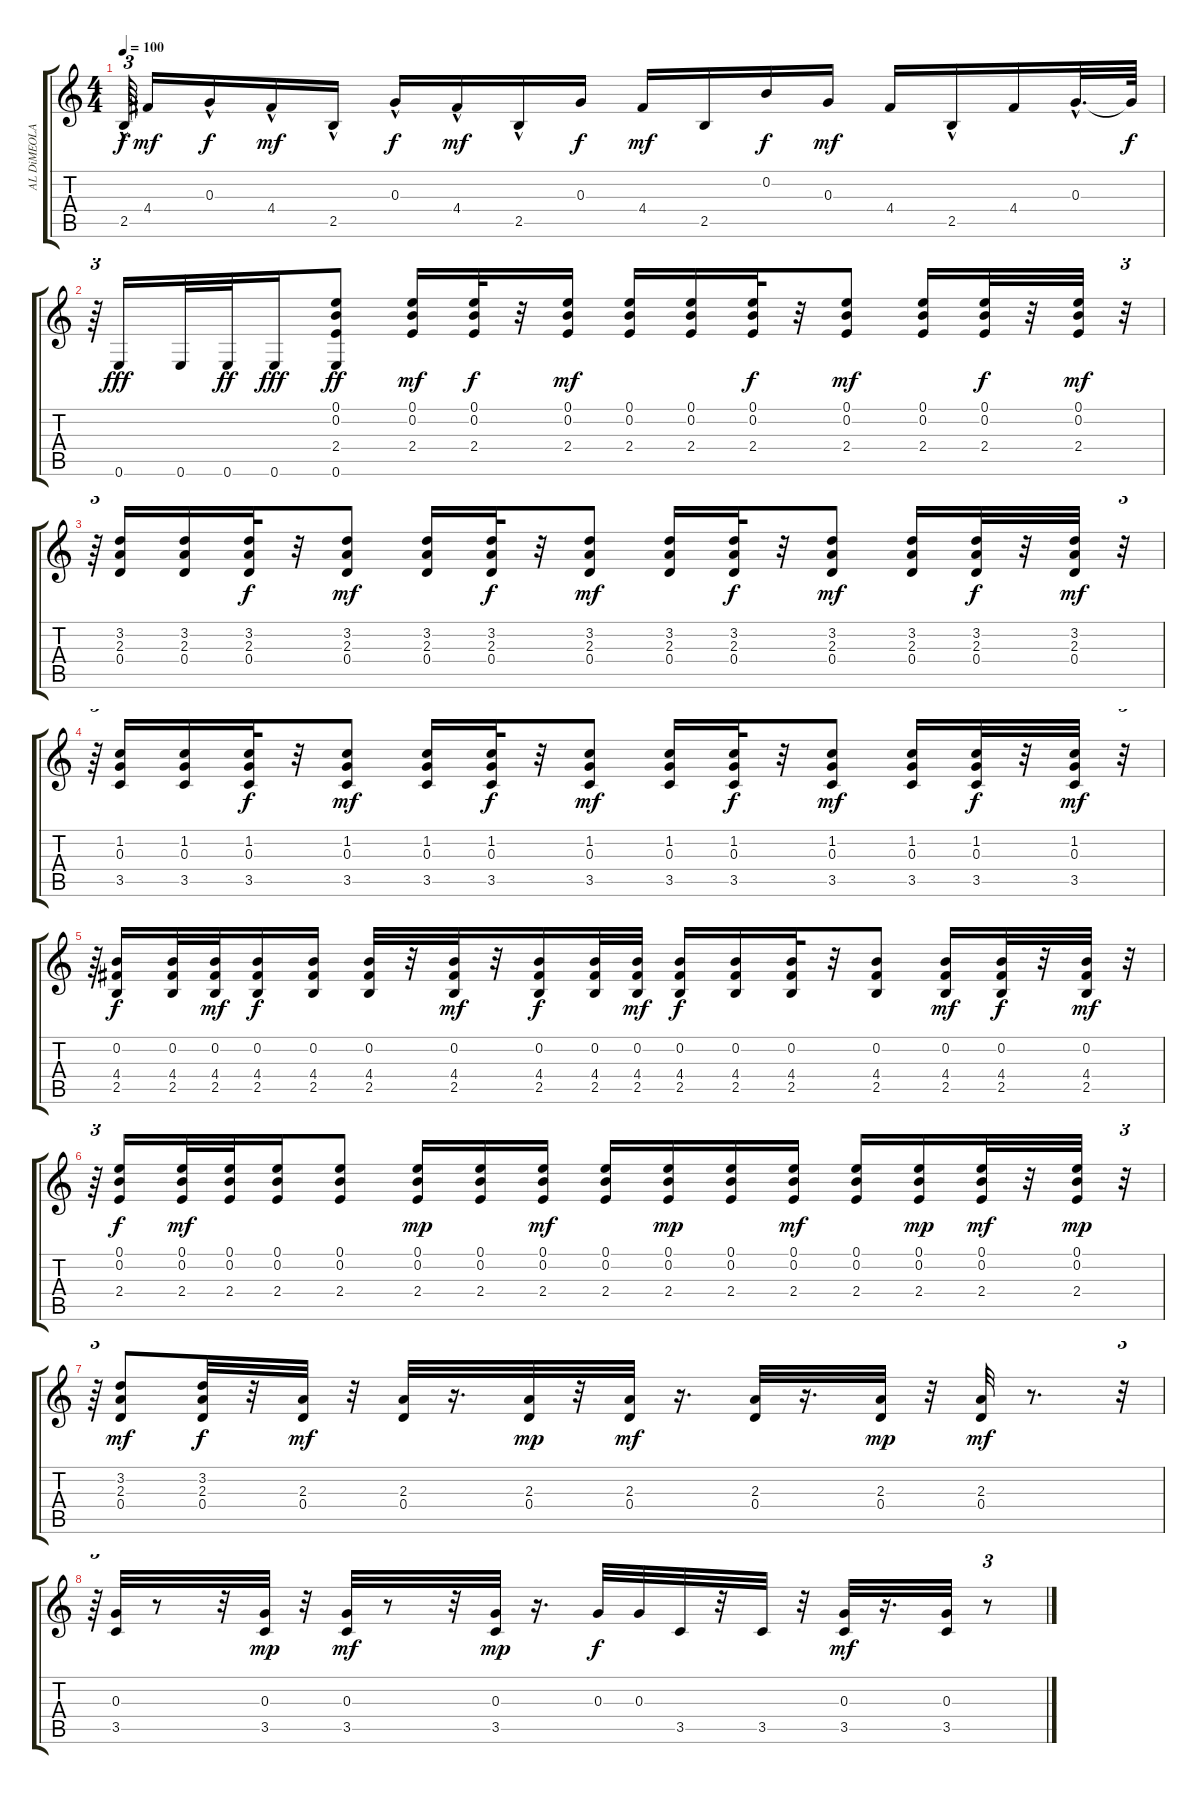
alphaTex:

\track ("AL DiMEOLA" "AL DiMEOLA") {instrument acousticguitarsteel}
\staff {score tabs}
\tuning (E4 B3 G3 D3 A2 E2) {hide}
\ts (4 4)
\tempo 100
\clef g2
\ks c
2.5{hac t}.64{tu (3 2) dy f} 4.4.16{dy mf} 0.3{hac}.16{dy f} 4.4{hac}.16{dy mf} 2.5{hac}.16 0.3{hac}.16{dy f} 4.4{hac}.16{dy mf} 2.5{hac}.16 0.3.16{dy f} 4.4.16{dy mf} 2.5.16 0.2.16{dy f} 0.3.16{dy mf} 4.4.16 2.5{hac}.16 4.4.16 0.3{hac}.32{d} 0.3{t}.64{dy f} |
r.64{tu (3 2)} 0.6.16{dy fff} 0.6.32 0.6.32{dy ff} 0.6.16{dy fff} (0.1 0.2 2.4 0.6).8{dy ff} (0.1 0.2 2.4).16{dy mf} (0.1 0.2 2.4).32{dy f} r.32 (0.1 0.2 2.4).16{dy mf} (0.1 0.2 2.4).16 (0.1 0.2 2.4).16 (0.1 0.2 2.4).32{dy f} r.32 (0.1 0.2 2.4).8{dy mf} (0.1 0.2 2.4).16 (0.1 0.2 2.4).32{dy f} r.32 (0.1 0.2 2.4).32{dy mf} r.32{tu (3 2)} |
r.64{tu (3 2)} (3.2 2.3 0.4).16 (3.2 2.3 0.4).16 (3.2 2.3 0.4).32{dy f} r.32 (3.2 2.3 0.4).8{dy mf} (3.2 2.3 0.4).16 (3.2 2.3 0.4).32{dy f} r.32 (3.2 2.3 0.4).8{dy mf} (3.2 2.3 0.4).16 (3.2 2.3 0.4).32{dy f} r.32 (3.2 2.3 0.4).8{dy mf} (3.2 2.3 0.4).16 (3.2 2.3 0.4).32{dy f} r.32 (3.2 2.3 0.4).32{dy mf} r.32{tu (3 2)} |
r.64{tu (3 2)} (1.2 0.3 3.5).16 (1.2 0.3 3.5).16 (1.2 0.3 3.5).32{dy f} r.32 (1.2 0.3 3.5).8{dy mf} (1.2 0.3 3.5).16 (1.2 0.3 3.5).32{dy f} r.32 (1.2 0.3 3.5).8{dy mf} (1.2 0.3 3.5).16 (1.2 0.3 3.5).32{dy f} r.32 (1.2 0.3 3.5).8{dy mf} (1.2 0.3 3.5).16 (1.2 0.3 3.5).32{dy f} r.32 (1.2 0.3 3.5).32{dy mf} r.32{tu (3 2)} |
r.64{tu (3 2)} (0.2 4.4 2.5).16{dy f} (0.2 4.4 2.5).32 (0.2 4.4 2.5).32{dy mf} (0.2 4.4 2.5).16{dy f} (0.2 4.4 2.5).16 (0.2 4.4 2.5).32 r.32 (0.2 4.4 2.5).32{dy mf} r.32 (0.2 4.4 2.5).16{dy f} (0.2 4.4 2.5).32 (0.2 4.4 2.5).32{dy mf} (0.2 4.4 2.5).16{dy f} (0.2 4.4 2.5).16 (0.2 4.4 2.5).32 r.32 (0.2 4.4 2.5).8 (0.2 4.4 2.5).16{dy mf} (0.2 4.4 2.5).32{dy f} r.32 (0.2 4.4 2.5).32{dy mf} r.32{tu (3 2)} |
r.64{tu (3 2)} (0.1 0.2 2.4).16{dy f} (0.1 0.2 2.4).32{dy mf} (0.1 0.2 2.4).32 (0.1 0.2 2.4).16 (0.1 0.2 2.4).8 (0.1 0.2 2.4).16{dy mp} (0.1 0.2 2.4).16 (0.1 0.2 2.4).16{dy mf} (0.1 0.2 2.4).16 (0.1 0.2 2.4).16{dy mp} (0.1 0.2 2.4).16 (0.1 0.2 2.4).16{dy mf} (0.1 0.2 2.4).16 (0.1 0.2 2.4).16{dy mp} (0.1 0.2 2.4).32{dy mf} r.32 (0.1 0.2 2.4).32{dy mp} r.32{tu (3 2)} |
r.64{tu (3 2)} (3.2 2.3 0.4).8{dy mf} (3.2 2.3 0.4).32{dy f} r.32 (2.3 0.4).32{dy mf} r.32 (2.3 0.4).32 r.16{d} (2.3 0.4).32{dy mp} r.32 (2.3 0.4).32{dy mf} r.16{d} (2.3 0.4).32 r.16{d} (2.3 0.4).32{dy mp} r.32 (2.3 0.4).32{dy mf} r.8{d} r.32{tu (3 2)} |
r.64{tu (3 2)} (0.3 3.5).32 r.8 r.32 (0.3 3.5).32{dy mp} r.32 (0.3 3.5).32{dy mf} r.8 r.32 (0.3 3.5).32{dy mp} r.16{d} 0.3.32{dy f} 0.3.32 3.5.32 r.32 3.5.32 r.32 (0.3 3.5).32{dy mf} r.16{d} (0.3 3.5).32 r.8{tu (3 2)}
